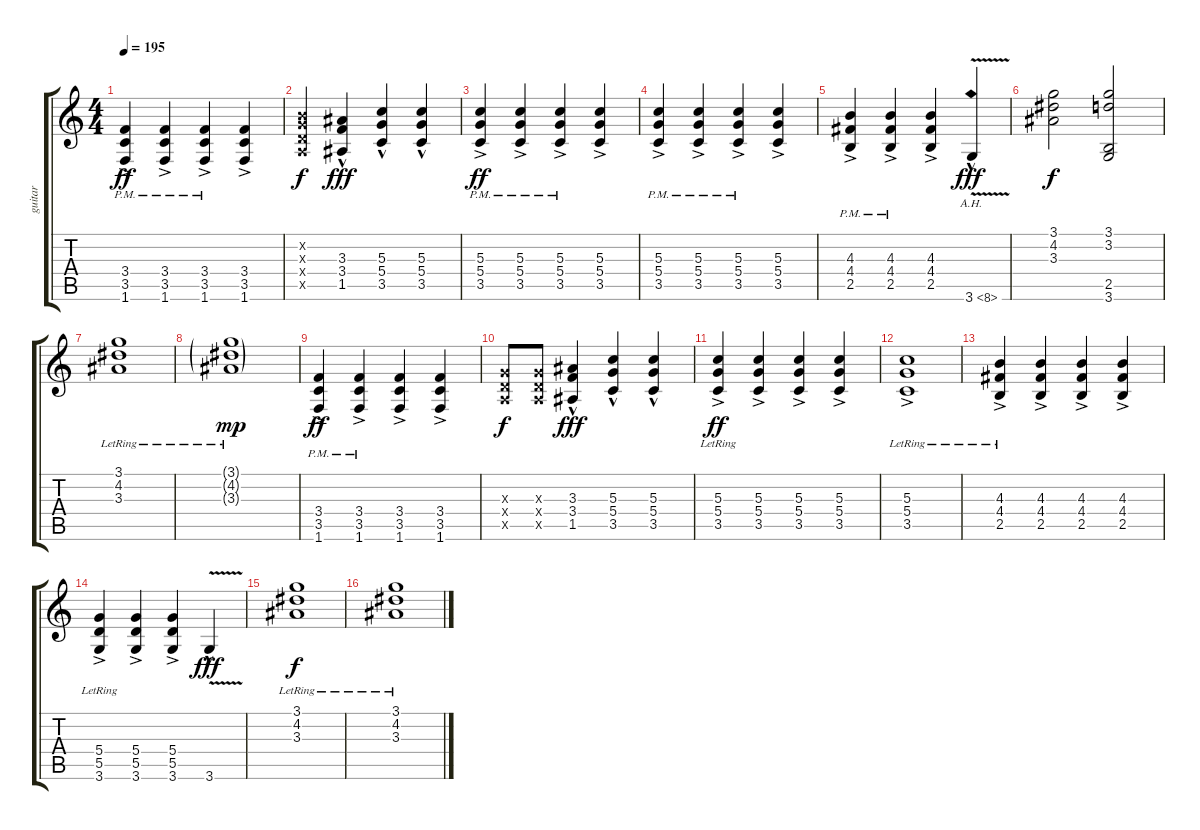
\track ("guitar" "guitar") {instrument overdrivenguitar}
\staff {score tabs}
\tuning (E4 B3 G3 D3 A2 E2) {hide}
\ts (4 4)
\tempo 195
\clef g2
\ks c
(3.4{ac pm} 3.5{ac pm} 1.6{ac pm}).4{dy ff} (3.4{ac pm} 3.5{ac pm} 1.6{ac pm}).4 (3.4{ac pm} 3.5{ac pm} 1.6{ac pm}).4 (3.4{ac} 3.5{ac} 1.6{ac}).4 |
(0.2{x} 0.3{x} 0.4{x} 0.5{x}).4{dy f} (3.3{hac} 3.4{hac} 1.5{hac}).4{dy fff} (5.3{hac} 5.4{hac} 3.5{hac}).4 (5.3{hac} 5.4{hac} 3.5).4 |
(5.3{ac pm} 5.4{ac pm} 3.5{ac pm}).4{dy ff} (5.3{ac pm} 5.4{ac pm} 3.5{ac pm}).4 (5.3{ac pm} 5.4{ac pm} 3.5{ac pm}).4 (5.3{ac} 5.4{ac} 3.5{ac}).4 |
(5.3{ac pm} 5.4{ac pm} 3.5{ac pm}).4 (5.3{ac pm} 5.4{ac pm} 3.5{ac pm}).4 (5.3{ac pm} 5.4{ac pm} 3.5{ac pm}).4 (5.3{ac} 5.4{ac} 3.5{ac}).4 |
(4.3{ac pm} 4.4{ac pm} 2.5{ac pm}).4 (4.3{ac pm} 4.4{ac pm} 2.5{ac pm}).4 (4.3{ac} 4.4{ac} 2.5{ac}).4 3.6{ah 5 v hac}.4{dy fff} |
(3.1 4.2 3.3).2{dy f} (3.1 3.2 2.5 3.6).2 |
(3.1{lr} 4.2{lr} 3.3{lr}).1 |
(3.1{g lr} 4.2{g lr} 3.3{g lr}).1{dy mp} |
(3.4{ac pm} 3.5{ac pm} 1.6{ac pm}).4{dy ff} (3.4{ac pm} 3.5{ac pm} 1.6{ac pm}).4 (3.4{ac} 3.5{ac} 1.6{ac}).4 (3.4{ac} 3.5{ac} 1.6{ac}).4 |
(0.3{x} 0.4{x} 0.5{x}).8{dy f} (0.3{x} 0.4{x} 0.5{x}).8 (3.3{hac} 3.4{hac} 1.5{hac}).4{dy fff} (5.3{hac} 5.4{hac} 3.5{hac}).4 (5.3{hac} 5.4{hac} 3.5{hac}).4 |
(5.3{ac lr} 5.4{ac lr} 3.5{ac lr}).4{dy ff} (5.3{ac} 5.4{ac} 3.5{ac}).4 (5.3{ac} 5.4{ac} 3.5{ac}).4 (5.3{ac} 5.4{ac} 3.5{ac}).4 |
(5.3{ac lr} 5.4{ac lr} 3.5{ac lr}).1 |
(4.3{ac lr} 4.4{ac lr} 2.5{ac lr}).4 (4.3{ac} 4.4{ac} 2.5{ac}).4 (4.3{ac} 4.4{ac} 2.5{ac}).4 (4.3{ac} 4.4{ac} 2.5{ac}).4 |
(5.4{ac lr} 5.5{ac lr} 3.6{ac}).4 (5.4{ac} 5.5{ac} 3.6{ac}).4 (5.4{ac} 5.5{ac} 3.6{ac}).4 3.6{v hac}.4{dy fff} |
(3.1{lr} 4.2{lr} 3.3{lr}).1{dy f} |
(3.1{lr} 4.2{lr} 3.3{lr}).1
